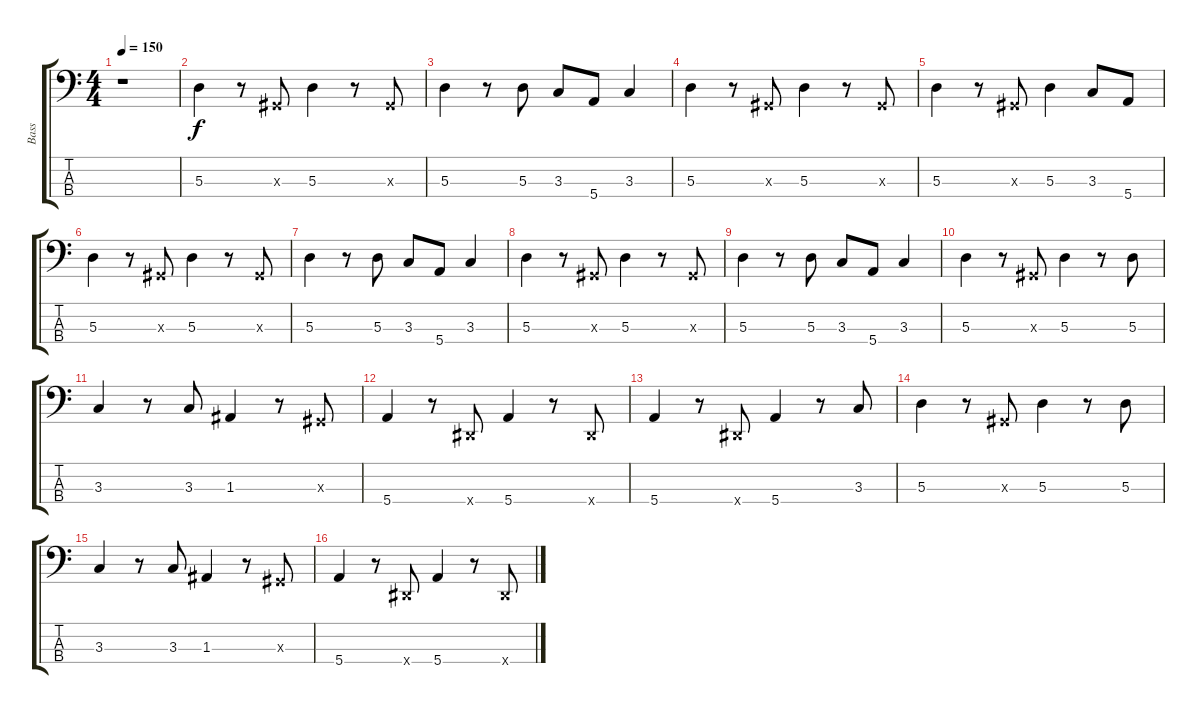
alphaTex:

\track ("Bass" "Bass") {instrument electricbassfinger}
\staff {score tabs}
\tuning (G2 D2 A1 E1) {hide}
\ts (4 4)
\tempo 150
\clef f4
\ks c
r.1{dy f instrument electricbassfinger} |
5.3.4 r.8 -1.3{x}.8 5.3.4 r.8 -1.3{x}.8 |
5.3.4 r.8 5.3.8 3.3.8 5.4.8 3.3.4 |
5.3.4 r.8 -1.3{x}.8 5.3.4 r.8 -1.3{x}.8 |
5.3.4 r.8 -1.3{x}.8 5.3.4 3.3.8 5.4.8 |
5.3.4 r.8 -1.3{x}.8 5.3.4 r.8 -1.3{x}.8 |
5.3.4 r.8 5.3.8 3.3.8 5.4.8 3.3.4 |
5.3.4 r.8 -1.3{x}.8 5.3.4 r.8 -1.3{x}.8 |
5.3.4 r.8 5.3.8 3.3.8 5.4.8 3.3.4 |
5.3.4 r.8 -1.3{x}.8 5.3.4 r.8 5.3.8 |
3.3.4 r.8 3.3.8 1.3.4 r.8 -1.3{x}.8 |
5.4.4 r.8 -1.4{x}.8 5.4.4 r.8 -1.4{x}.8 |
5.4.4 r.8 -1.4{x}.8 5.4.4 r.8 3.3.8 |
5.3.4 r.8 -1.3{x}.8 5.3.4 r.8 5.3.8 |
3.3.4 r.8 3.3.8 1.3.4 r.8 -1.3{x}.8 |
5.4.4 r.8 -1.4{x}.8 5.4.4 r.8 -1.4{x}.8
